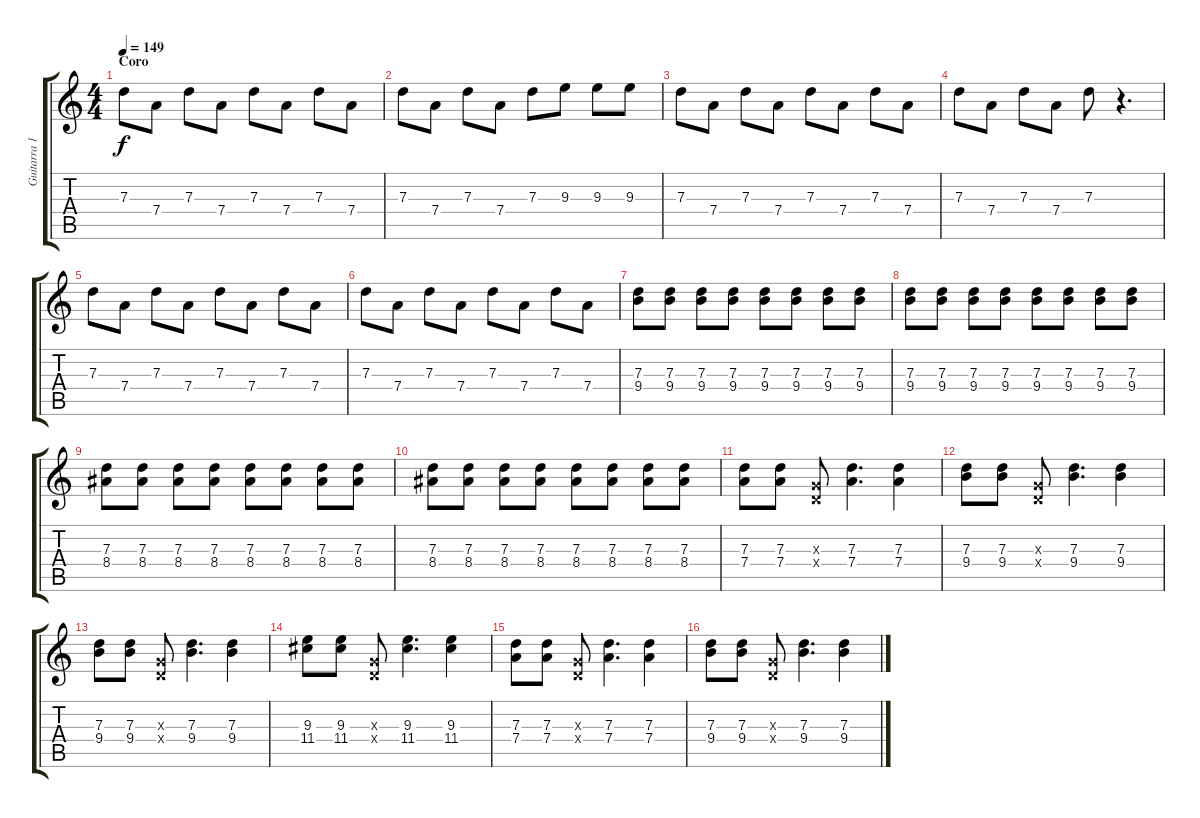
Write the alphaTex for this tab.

\track ("Guitarra 1 RSE" "Guitarra 1") {instrument overdrivenguitar}
\staff {score tabs}
\tuning (E4 B3 G3 D3 A2 E2) {hide}
\ts (4 4)
\section ("" "Coro")
\tempo 149
\clef g2
\ks c
7.3.8{dy f volume 9 instrument overdrivenguitar} 7.4.8 7.3.8 7.4.8 7.3.8 7.4.8 7.3.8 7.4.8 |
7.3.8 7.4.8 7.3.8 7.4.8 7.3.8 9.3.8 9.3.8 9.3.8 |
7.3.8 7.4.8 7.3.8 7.4.8 7.3.8 7.4.8 7.3.8 7.4.8 |
7.3.8 7.4.8 7.3.8 7.4.8 7.3.8 r.4{d} |
7.3.8 7.4.8 7.3.8 7.4.8 7.3.8 7.4.8 7.3.8 7.4.8 |
7.3.8 7.4.8 7.3.8 7.4.8 7.3.8 7.4.8 7.3.8 7.4.8 |
(7.3 9.4).8 (7.3 9.4).8 (7.3 9.4).8 (7.3 9.4).8 (7.3 9.4).8 (7.3 9.4).8 (7.3 9.4).8 (7.3 9.4).8 |
(7.3 9.4).8 (7.3 9.4).8 (7.3 9.4).8 (7.3 9.4).8 (7.3 9.4).8 (7.3 9.4).8 (7.3 9.4).8 (7.3 9.4).8 |
(7.3 8.4).8 (7.3 8.4).8 (7.3 8.4).8 (7.3 8.4).8 (7.3 8.4).8 (7.3 8.4).8 (7.3 8.4).8 (7.3 8.4).8 |
(7.3 8.4).8 (7.3 8.4).8 (7.3 8.4).8 (7.3 8.4).8 (7.3 8.4).8 (7.3 8.4).8 (7.3 8.4).8 (7.3 8.4).8 |
(7.3 7.4).8 (7.3 7.4).8 (0.3{x} 0.4{x}).8 (7.3 7.4).4{d} (7.3 7.4).4 |
(7.3 9.4).8 (7.3 9.4).8 (0.3{x} 0.4{x}).8 (7.3 9.4).4{d} (7.3 9.4).4 |
(7.3 9.4).8 (7.3 9.4).8 (0.3{x} 0.4{x}).8 (7.3 9.4).4{d} (7.3 9.4).4 |
(9.3 11.4).8 (9.3 11.4).8 (0.3{x} 0.4{x}).8 (9.3 11.4).4{d} (9.3 11.4).4 |
(7.3 7.4).8 (7.3 7.4).8 (0.3{x} 0.4{x}).8 (7.3 7.4).4{d} (7.3 7.4).4 |
(7.3 9.4).8 (7.3 9.4).8 (0.3{x} 0.4{x}).8 (7.3 9.4).4{d} (7.3 9.4).4
